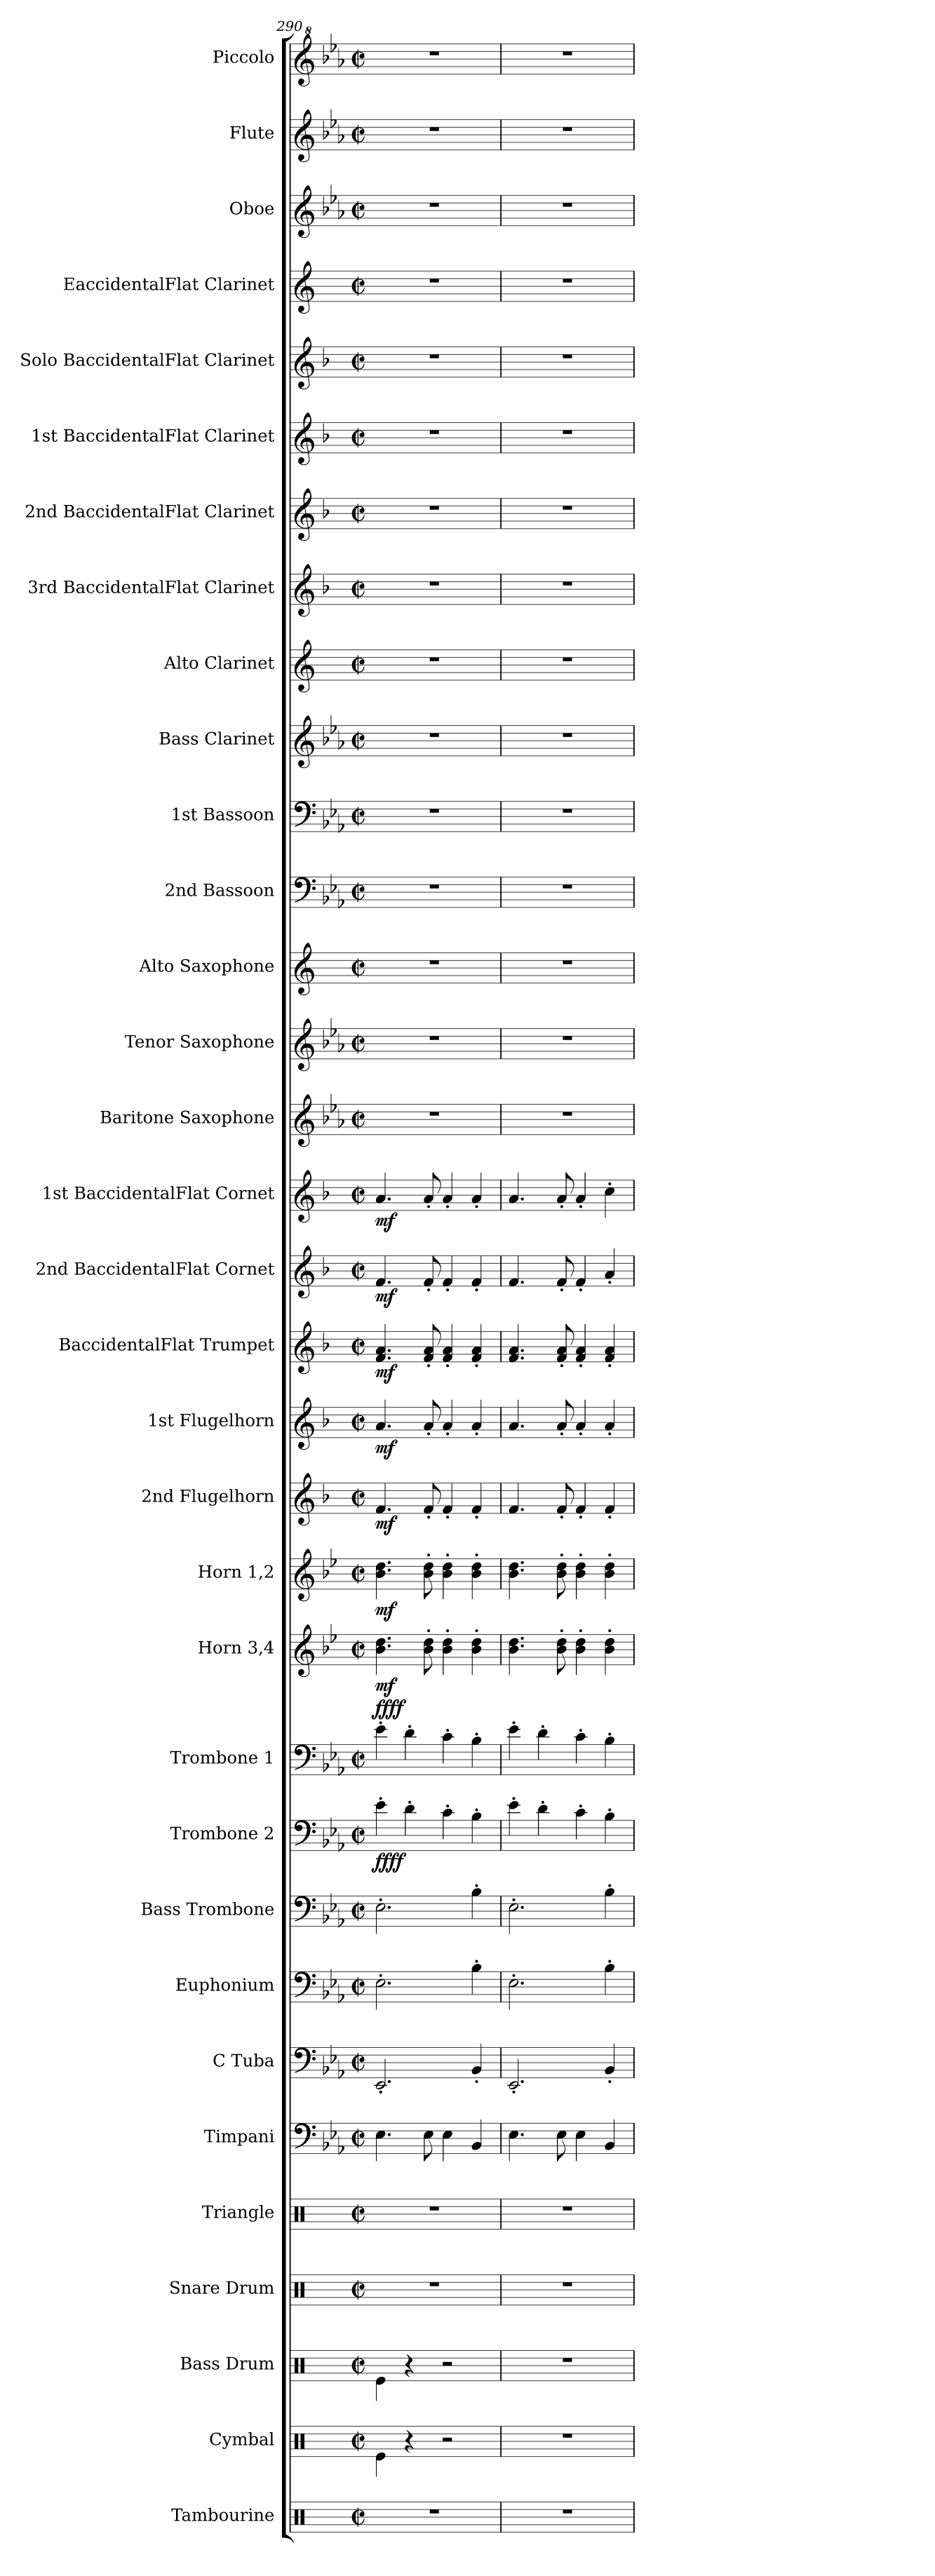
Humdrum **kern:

**kern	**kern	**kern	**kern	**kern	**kern	**kern	**kern	**kern	**kern	**dynam	**kern	**dynam	**kern	**dynam	**kern	**dynam	**kern	**dynam	**kern	**dynam	**kern	**dynam	**kern	**dynam	**kern	**dynam	**kern	**kern	**kern	**kern	**kern	**kern	**kern	**kern	**kern	**kern	**kern	**kern	**kern	**kern	**kern
*part33	*part32	*part31	*part30	*part29	*part28	*part27	*part26	*part25	*part24	*part24	*part23	*part23	*part22	*part22	*part21	*part21	*part20	*part20	*part19	*part19	*part18	*part18	*part17	*part17	*part16	*part16	*part15	*part14	*part13	*part12	*part11	*part10	*part9	*part8	*part7	*part6	*part5	*part4	*part3	*part2	*part1
*staff33	*staff32	*staff31	*staff30	*staff29	*staff28	*staff27	*staff26	*staff25	*staff24	*staff24	*staff23	*staff23	*staff22	*staff22	*staff21	*staff21	*staff20	*staff20	*staff19	*staff19	*staff18	*staff18	*staff17	*staff17	*staff16	*staff16	*staff15	*staff14	*staff13	*staff12	*staff11	*staff10	*staff9	*staff8	*staff7	*staff6	*staff5	*staff4	*staff3	*staff2	*staff1
*I"Tambourine	*I"Cymbal	*I"Bass Drum	*I"Snare Drum	*I"Triangle	*I"Timpani	*I"C Tuba	*I"Euphonium	*I"Bass Trombone	*I"Trombone 2	*	*I"Trombone 1	*	*I"Horn 3,4	*	*I"Horn 1,2	*	*I"2nd Flugelhorn	*	*I"1st Flugelhorn	*	*I"BaccidentalFlat Trumpet	*	*I"2nd BaccidentalFlat Cornet	*	*I"1st BaccidentalFlat Cornet	*	*I"Baritone Saxophone	*I"Tenor Saxophone	*I"Alto Saxophone	*I"2nd Bassoon	*I"1st Bassoon	*I"Bass Clarinet	*I"Alto Clarinet	*I"3rd BaccidentalFlat Clarinet	*I"2nd BaccidentalFlat Clarinet	*I"1st BaccidentalFlat Clarinet	*I"Solo BaccidentalFlat Clarinet	*I"EaccidentalFlat Clarinet	*I"Oboe	*I"Flute	*I"Piccolo
*I'Tamb.	*I'Cym.	*I'B. Dr.	*I'Sn. Dr.	*I'Trgl.	*I'Timp.	*I'C Tu.	*I'Eu.	*I'B. Trb.	*I'Trb. 2	*	*I'Trb. 1	*	*I'Hn. 3,4	*	*I'Hn. 1,2	*	*I'2nd Flghn.	*	*I'1st Flghn.	*	*I'BaccidentalFlat Tpt.	*	*I'2nd BaccidentalFlat Cnt.	*	*I'1st BaccidentalFlat Cnt.	*	*I'Bar. Sax.	*I'T. Sax.	*I'A. Sax.	*I'2nd Bsn.	*I'1st Bsn.	*I'B. Cl.	*I'A. Cl.	*I'3rd BaccidentalFlat Cl.	*I'2nd BaccidentalFlat Cl.	*I'1st BaccidentalFlat Cl.	*I'Solo BaccidentalFlat Cl.	*I'EaccidentalFlat Cl.	*I'Ob.	*I'Fl.	*I'Picc.
*clefX	*clefX	*clefX	*clefX	*clefX	*clefF4	*clefF4	*clefF4	*clefF4	*clefF4	*	*clefF4	*	*clefG2	*	*clefG2	*	*clefG2	*	*clefG2	*	*clefG2	*	*clefG2	*	*clefG2	*	*clefG2	*clefG2	*clefG2	*clefF4	*clefF4	*clefG2	*clefG2	*clefG2	*clefG2	*clefG2	*clefG2	*clefG2	*clefG2	*clefG2	*clefG^2
*	*	*	*	*	*	*	*	*	*	*	*	*	*ITrd4c7	*	*ITrd4c7	*	*ITrd1c2	*	*ITrd1c2	*	*ITrd1c2	*	*ITrd1c2	*	*ITrd1c2	*	*ITrd12c21	*ITrd8c14	*ITrd5c9	*	*	*ITrd8c14	*ITrd5c9	*ITrd1c2	*ITrd1c2	*ITrd1c2	*ITrd1c2	*ITrd-2c-3	*	*	*ITrd-7c-12
*k[]	*k[]	*k[]	*k[]	*k[]	*k[b-e-a-]	*k[b-e-a-]	*k[b-e-a-]	*k[b-e-a-]	*k[b-e-a-]	*	*k[b-e-a-]	*	*k[b-e-a-]	*	*k[b-e-a-]	*	*k[b-e-a-]	*	*k[b-e-a-]	*	*k[b-e-a-]	*	*k[b-e-a-]	*	*k[b-e-a-]	*	*k[b-e-a-]	*k[b-e-a-]	*k[b-e-a-]	*k[b-e-a-]	*k[b-e-a-]	*k[b-e-a-]	*k[b-e-a-]	*k[b-e-a-]	*k[b-e-a-]	*k[b-e-a-]	*k[b-e-a-]	*k[b-e-a-]	*k[b-e-a-]	*k[b-e-a-]	*k[b-e-a-]
*M4/4	*M4/4	*M4/4	*M4/4	*M4/4	*M4/4	*M4/4	*M4/4	*M4/4	*M4/4	*	*M4/4	*	*M4/4	*	*M4/4	*	*M4/4	*	*M4/4	*	*M4/4	*	*M4/4	*	*M4/4	*	*M4/4	*M4/4	*M4/4	*M4/4	*M4/4	*M4/4	*M4/4	*M4/4	*M4/4	*M4/4	*M4/4	*M4/4	*M4/4	*M4/4	*M4/4
*met(c|)	*met(c|)	*met(c|)	*met(c|)	*met(c|)	*met(c|)	*met(c|)	*met(c|)	*met(c|)	*met(c|)	*	*met(c|)	*	*met(c|)	*	*met(c|)	*	*met(c|)	*	*met(c|)	*	*met(c|)	*	*met(c|)	*	*met(c|)	*	*met(c|)	*met(c|)	*met(c|)	*met(c|)	*met(c|)	*met(c|)	*met(c|)	*met(c|)	*met(c|)	*met(c|)	*met(c|)	*met(c|)	*met(c|)	*met(c|)	*met(c|)
=290	=290	=290	=290	=290	=290	=290	=290	=290	=290	=290	=290	=290	=290	=290	=290	=290	=290	=290	=290	=290	=290	=290	=290	=290	=290	=290	=290	=290	=290	=290	=290	=290	=290	=290	=290	=290	=290	=290	=290	=290	=290
!	!	!	!	!	!	!	!	!	!	!LO:DY:b	!	!LO:DY:a	!	!LO:DY:b	!	!LO:DY:b	!	!LO:DY:b	!	!LO:DY:b	!	!LO:DY:b	!	!LO:DY:b	!	!LO:DY:b	!	!	!	!	!	!	!	!	!	!	!	!	!	!	!
1r	4Re\	4Re\	1r	1r	4.E-\	2.EE-'/	2.E-'\	2.E-'\	4e-'\	ffff	4e-'\	ffff	4.e-\ 4.g\	mf	4.e-\ 4.g\	mf	4.e-/	mf	4.g/	mf	4.e-/ 4.g/	mf	4.e-/	mf	4.g/	mf	1r	1r	1r	1r	1r	1r	1r	1r	1r	1r	1r	1r	1r	1r	1r
.	4r	4r	.	.	.	.	.	.	4d'\	.	4d'\	.	.	.	.	.	.	.	.	.	.	.	.	.	.	.	.	.	.	.	.	.	.	.	.	.	.	.	.	.	.
.	.	.	.	.	8E-\	.	.	.	.	.	.	.	8e-\' 8g\'	.	8e-\' 8g\'	.	8e-'/	.	8g'/	.	8e-/' 8g/'	.	8e-'/	.	8g'/	.	.	.	.	.	.	.	.	.	.	.	.	.	.	.	.
.	2r	2r	.	.	4E-\	.	.	.	4c'\	.	4c'\	.	4e-\' 4g\'	.	4e-\' 4g\'	.	4e-'/	.	4g'/	.	4e-/' 4g/'	.	4e-'/	.	4g'/	.	.	.	.	.	.	.	.	.	.	.	.	.	.	.	.
.	.	.	.	.	4BB-/	4BB-'/	4B-'\	4B-'\	4B-'\	.	4B-'\	.	4e-\' 4g\'	.	4e-\' 4g\'	.	4e-'/	.	4g'/	.	4e-/' 4g/'	.	4e-'/	.	4g'/	.	.	.	.	.	.	.	.	.	.	.	.	.	.	.	.
=291	=291	=291	=291	=291	=291	=291	=291	=291	=291	=291	=291	=291	=291	=291	=291	=291	=291	=291	=291	=291	=291	=291	=291	=291	=291	=291	=291	=291	=291	=291	=291	=291	=291	=291	=291	=291	=291	=291	=291	=291	=291
1r	1r	1r	1r	1r	4.E-\	2.EE-'/	2.E-'\	2.E-'\	4e-'\	.	4e-'\	.	4.e-\ 4.g\	.	4.e-\ 4.g\	.	4.e-/	.	4.g/	.	4.e-/ 4.g/	.	4.e-/	.	4.g/	.	1r	1r	1r	1r	1r	1r	1r	1r	1r	1r	1r	1r	1r	1r	1r
.	.	.	.	.	.	.	.	.	4d'\	.	4d'\	.	.	.	.	.	.	.	.	.	.	.	.	.	.	.	.	.	.	.	.	.	.	.	.	.	.	.	.	.	.
.	.	.	.	.	8E-\	.	.	.	.	.	.	.	8e-\' 8g\'	.	8e-\' 8g\'	.	8e-'/	.	8g'/	.	8e-/' 8g/'	.	8e-'/	.	8g'/	.	.	.	.	.	.	.	.	.	.	.	.	.	.	.	.
.	.	.	.	.	4E-\	.	.	.	4c'\	.	4c'\	.	4e-\' 4g\'	.	4e-\' 4g\'	.	4e-'/	.	4g'/	.	4e-/' 4g/'	.	4e-'/	.	4g'/	.	.	.	.	.	.	.	.	.	.	.	.	.	.	.	.
.	.	.	.	.	4BB-/	4BB-'/	4B-'\	4B-'\	4B-'\	.	4B-'\	.	4e-\' 4g\'	.	4e-\' 4g\'	.	4e-'/	.	4g'/	.	4e-/' 4g/'	.	4g'/	.	4b-'\	.	.	.	.	.	.	.	.	.	.	.	.	.	.	.	.
=	=	=	=	=	=	=	=	=	=	=	=	=	=	=	=	=	=	=	=	=	=	=	=	=	=	=	=	=	=	=	=	=	=	=	=	=	=	=	=	=	=
*-	*-	*-	*-	*-	*-	*-	*-	*-	*-	*-	*-	*-	*-	*-	*-	*-	*-	*-	*-	*-	*-	*-	*-	*-	*-	*-	*-	*-	*-	*-	*-	*-	*-	*-	*-	*-	*-	*-	*-	*-	*-
